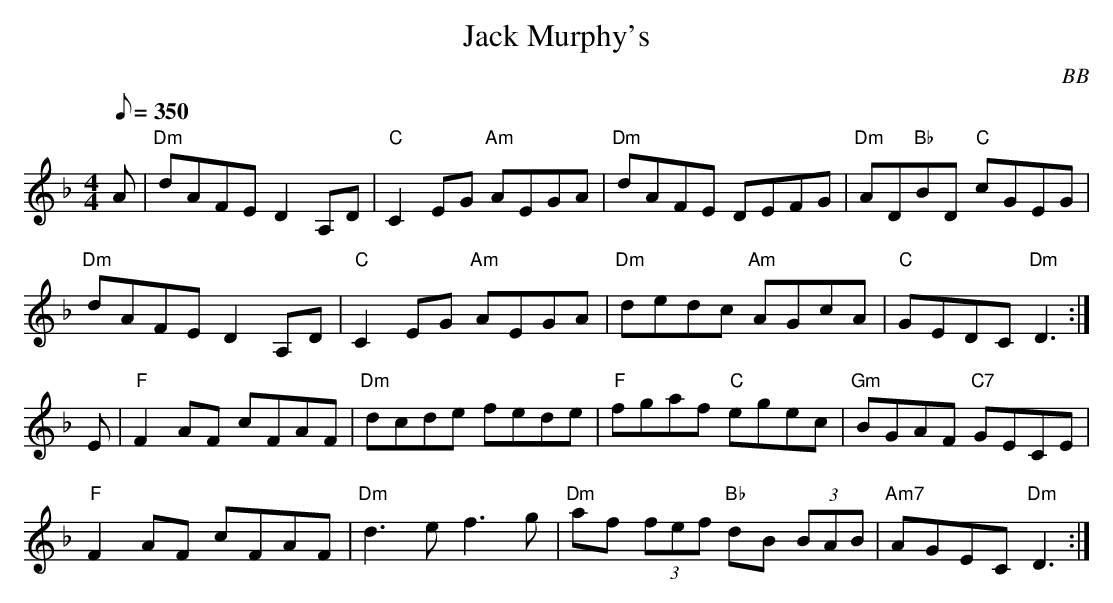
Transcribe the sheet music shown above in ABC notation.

X:1
T: Jack Murphy's
C: BB
Q: 1/8=350
M: 4/4
L: 1/8
K: Dm
A | "Dm"dAFE D2 A,D| "C"C2EG "Am"AEGA|"Dm"dAFE DEFG|"Dm"AD"Bb"BD "C"cGEG |
"Dm"dAFE D2 A,D|"C"C2EG "Am"AEGA|"Dm"dedc "Am"AGcA|"C"GEDC "Dm"D3 :|
E | "F"F2 AF cFAF|"Dm"dcde fede|"F"fgaf "C"egec|"Gm"BGAF "C7"GECE |
"F"F2 AF cFAF|"Dm"d3 e f3 g|"Dm"af (3fef "Bb"dB (3BAB|"Am7"AGEC "Dm"D3 :|
